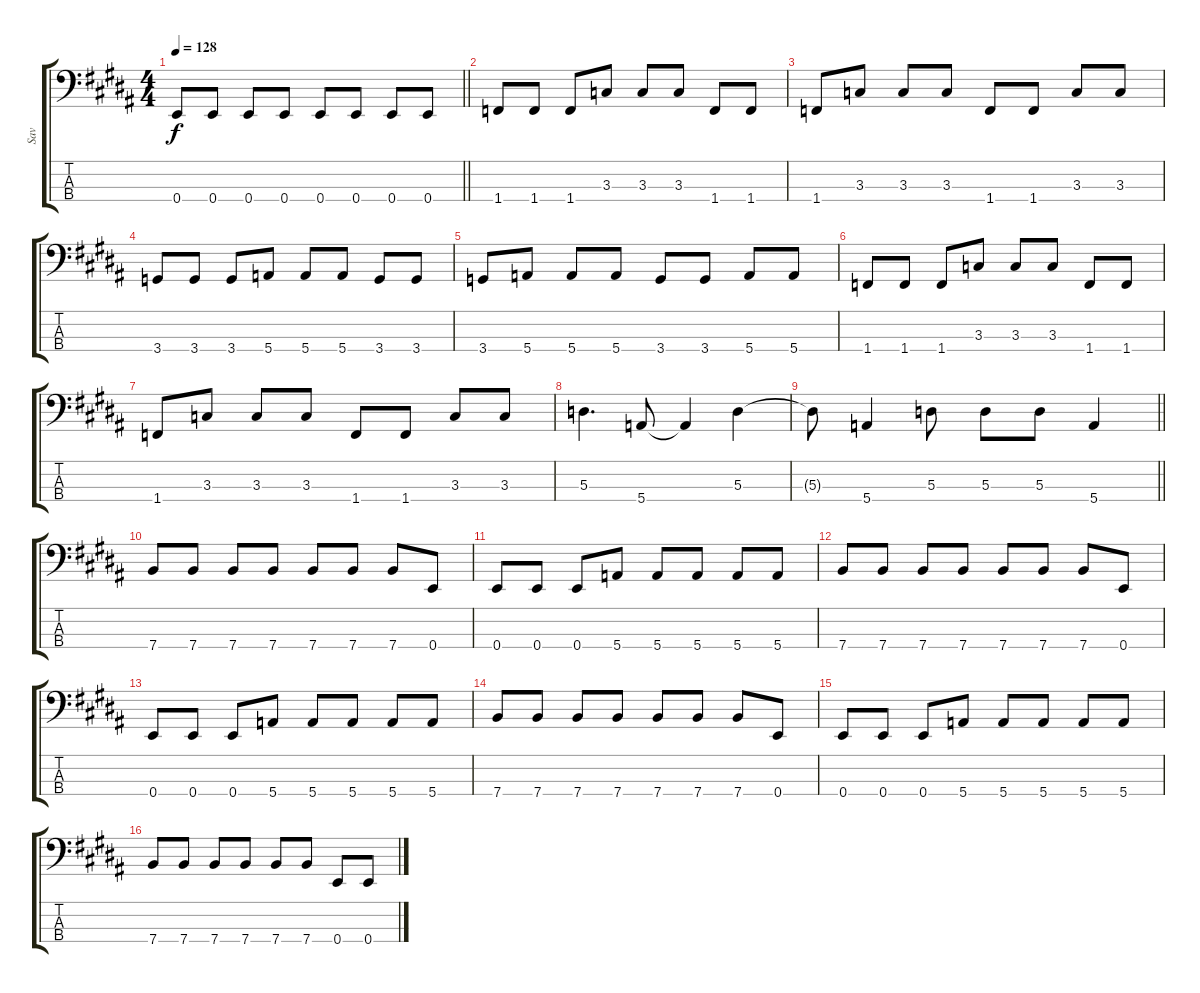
\track ("Sav" "Sav") {instrument electricbasspick}
\staff {score tabs}
\tuning (G2 D2 A1 E1) {hide}
\ts (4 4)
\tempo 128
\clef f4
\barLineRight lightlight
\ks b
0.4.8{dy f} 0.4.8 0.4.8 0.4.8 0.4.8 0.4.8 0.4.8 0.4.8 |
1.4.8 1.4.8 1.4.8 3.3.8 3.3.8 3.3.8 1.4.8 1.4.8 |
1.4.8 3.3.8 3.3.8 3.3.8 1.4.8 1.4.8 3.3.8 3.3.8 |
3.4.8 3.4.8 3.4.8 5.4.8 5.4.8 5.4.8 3.4.8 3.4.8 |
3.4.8 5.4.8 5.4.8 5.4.8 3.4.8 3.4.8 5.4.8 5.4.8 |
1.4.8 1.4.8 1.4.8 3.3.8 3.3.8 3.3.8 1.4.8 1.4.8 |
1.4.8 3.3.8 3.3.8 3.3.8 1.4.8 1.4.8 3.3.8 3.3.8 |
5.3.4{d} 5.4.8 5.4{t}.4 5.3.4 |
\barLineRight lightlight
5.3{t}.8 5.4.4 5.3.8 5.3.8 5.3.8 5.4.4 |
7.4.8 7.4.8 7.4.8 7.4.8 7.4.8 7.4.8 7.4.8 0.4.8 |
0.4.8 0.4.8 0.4.8 5.4.8 5.4.8 5.4.8 5.4.8 5.4.8 |
7.4.8 7.4.8 7.4.8 7.4.8 7.4.8 7.4.8 7.4.8 0.4.8 |
0.4.8 0.4.8 0.4.8 5.4.8 5.4.8 5.4.8 5.4.8 5.4.8 |
7.4.8 7.4.8 7.4.8 7.4.8 7.4.8 7.4.8 7.4.8 0.4.8 |
0.4.8 0.4.8 0.4.8 5.4.8 5.4.8 5.4.8 5.4.8 5.4.8 |
7.4.8 7.4.8 7.4.8 7.4.8 7.4.8 7.4.8 0.4.8 0.4.8
